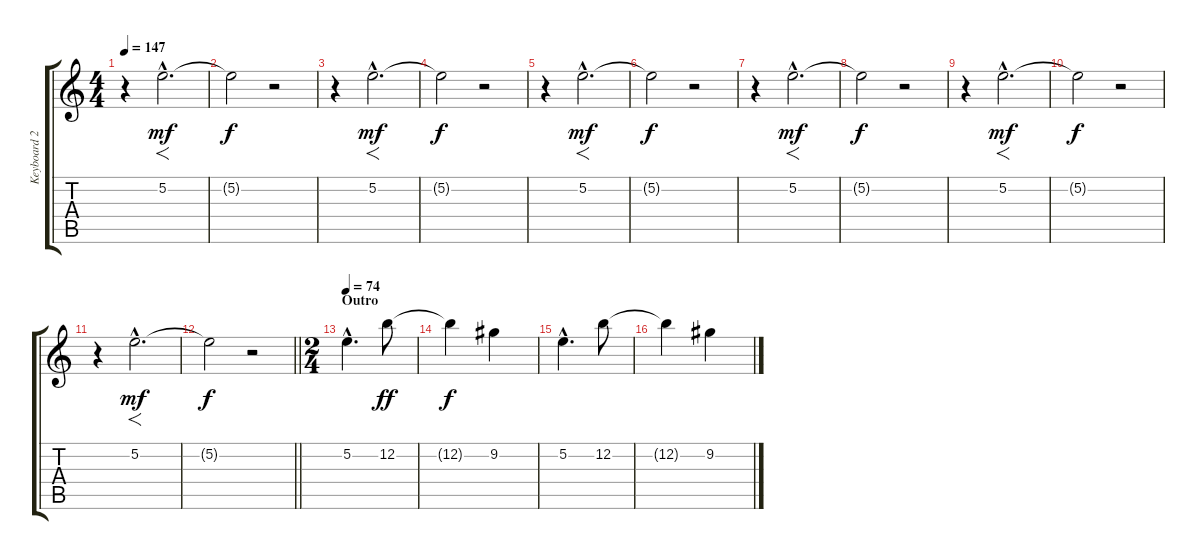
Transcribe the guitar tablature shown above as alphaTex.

\track ("Keyboard 2" "Keyboard 2") {instrument pad4choir}
\staff {score tabs}
\tuning (E5 B4 G4 D4 A3 E3) {hide}
\ts (4 4)
\tempo 147
\clef g2
\ks c
r.4{dy f} 5.2{hac}.2{f d dy mf} |
5.2{t}.2{dy f} r.2 |
r.4 5.2{hac}.2{f d dy mf} |
5.2{t}.2{dy f} r.2 |
r.4 5.2{hac}.2{f d dy mf} |
5.2{t}.2{dy f} r.2 |
r.4 5.2{hac}.2{f d dy mf} |
5.2{t}.2{dy f} r.2 |
r.4 5.2{hac}.2{f d dy mf} |
5.2{t}.2{dy f} r.2 |
r.4 5.2{hac}.2{f d dy mf} |
\barLineRight lightlight
5.2{t}.2{dy f} r.2 |
\ts (2 4)
\section ("" "Outro")
\tempo 74
5.2{hac}.4{d volume 10 balance 13} 12.2.8{dy ff} |
12.2{t}.4{dy f} 9.2.4 |
5.2{hac}.4{d} 12.2.8 |
12.2{t}.4 9.2.4
